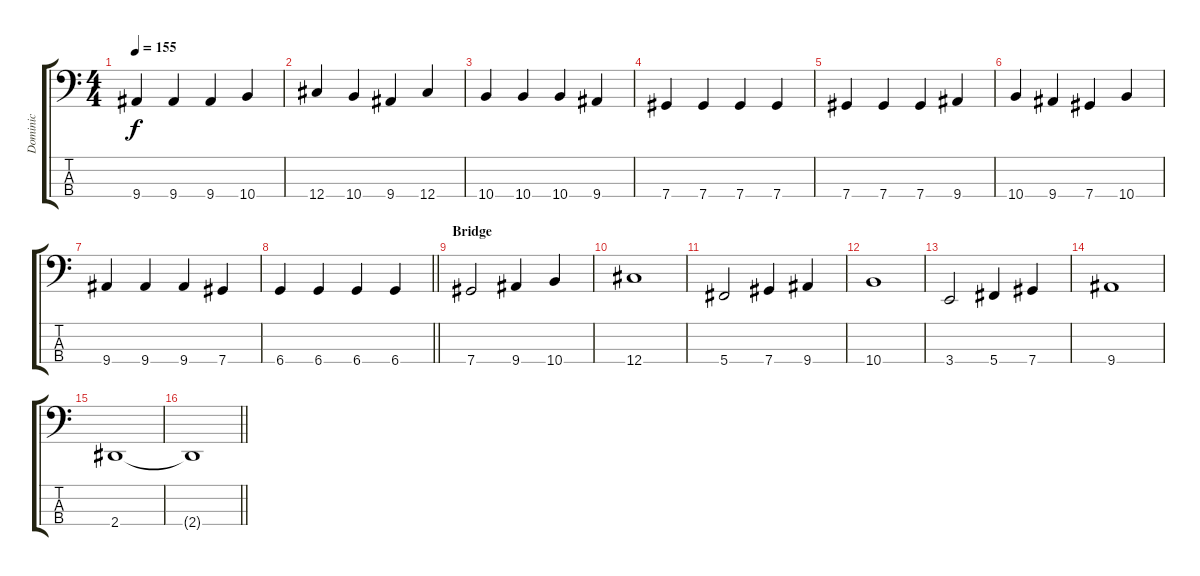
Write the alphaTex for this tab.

\track ("Dominic" "Dominic") {instrument electricbasspick}
\staff {score tabs}
\tuning (Gb2 Db2 Ab1 Db1) {hide}
\ts (4 4)
\tempo 155
\clef f4
\ks c
9.4.4{dy f} 9.4.4 9.4.4 10.4.4 |
12.4.4 10.4.4 9.4.4 12.4.4 |
10.4.4 10.4.4 10.4.4 9.4.4 |
7.4.4 7.4.4 7.4.4 7.4.4 |
7.4.4 7.4.4 7.4.4 9.4.4 |
10.4.4 9.4.4 7.4.4 10.4.4 |
9.4.4 9.4.4 9.4.4 7.4.4 |
\barLineRight lightlight
6.4.4 6.4.4 6.4.4 6.4.4 |
\section ("" "Bridge")
7.4.2 9.4.4 10.4.4 |
12.4.1 |
5.4.2 7.4.4 9.4.4 |
10.4.1 |
3.4.2 5.4.4 7.4.4 |
9.4.1 |
2.4.1 |
\barLineRight lightlight
2.4{t}.1
